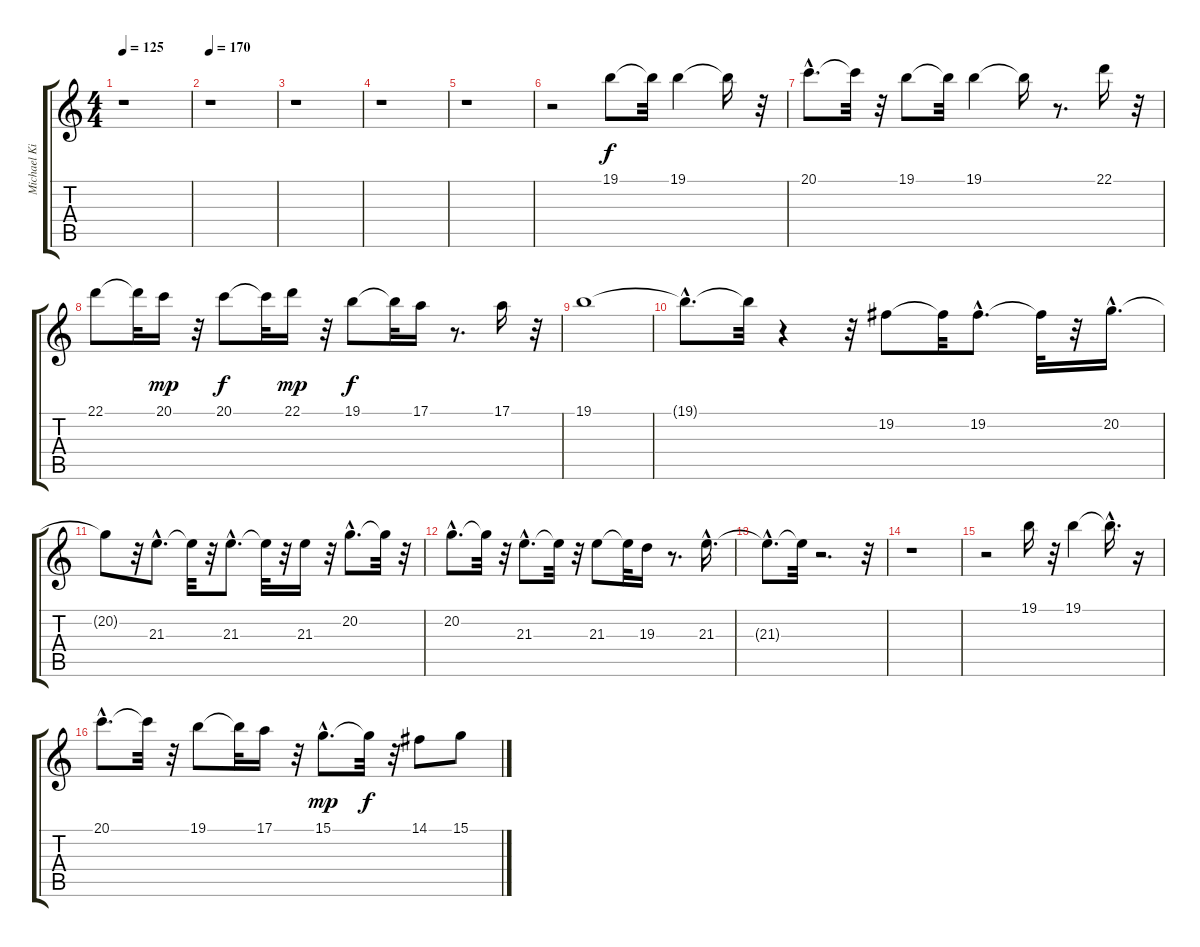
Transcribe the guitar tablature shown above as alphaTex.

\track ("Michael Kiske" "Michael Ki") {instrument fx5brightness}
\staff {score tabs}
\tuning (E4 B3 G3 D3 A2 E2) {hide}
\ts (4 4)
\tempo 125
\clef g2
\ks c
r.1{dy f} |
\tempo 170
r.1 |
r.1 |
r.1 |
r.1 |
r.2 19.1.8{volume 16} 19.1{t}.32 19.1.4 19.1{t}.16 r.32 |
20.1{hac}.8{d} 20.1{t}.32 r.32 19.1.8 19.1{t}.32 19.1.4 19.1{t}.16 r.8{d} 22.1.16 r.32 |
22.1.8 22.1{t}.32 20.1.16{dy mp} r.32 20.1.8{dy f} 20.1{t}.32 22.1.16{dy mp} r.32 19.1.8{dy f} 19.1{t}.32 17.1.16 r.8{d} 17.1.16 r.32 |
19.1.1 |
19.1{hac t}.8{d} 19.1{t}.32 r.4 r.32 19.2.8 19.2{t}.32 19.2{hac}.8{d} 19.2{t}.32 r.32 20.2{hac}.16{d} |
20.2{t}.8 r.32 21.3{hac}.8{d} 21.3{t}.32 r.32 21.3{hac}.8{d} 21.3{t}.32 r.32 21.3.16 r.32 20.2{hac}.8{d} 20.2{t}.32 r.32 |
20.2{hac}.8{d} 20.2{t}.32 r.32 21.3{hac}.8{d} 21.3{t}.32 r.32 21.3.8 21.3{t}.32 19.3.16 r.8{d} 21.3{hac}.16{d} |
21.3{hac t}.8{d} 21.3{t}.32 r.2{d} r.32 |
r.1 |
r.2 19.1.16 r.32 19.1.4 19.1{hac t}.16{d} r.16 |
20.1{hac}.8{d} 20.1{t}.32 r.32 19.1.8 19.1{t}.32 17.1.16 r.32 15.1{hac}.8{d dy mp} 15.1{t}.32{dy f} r.32 14.1.8 15.1.8
